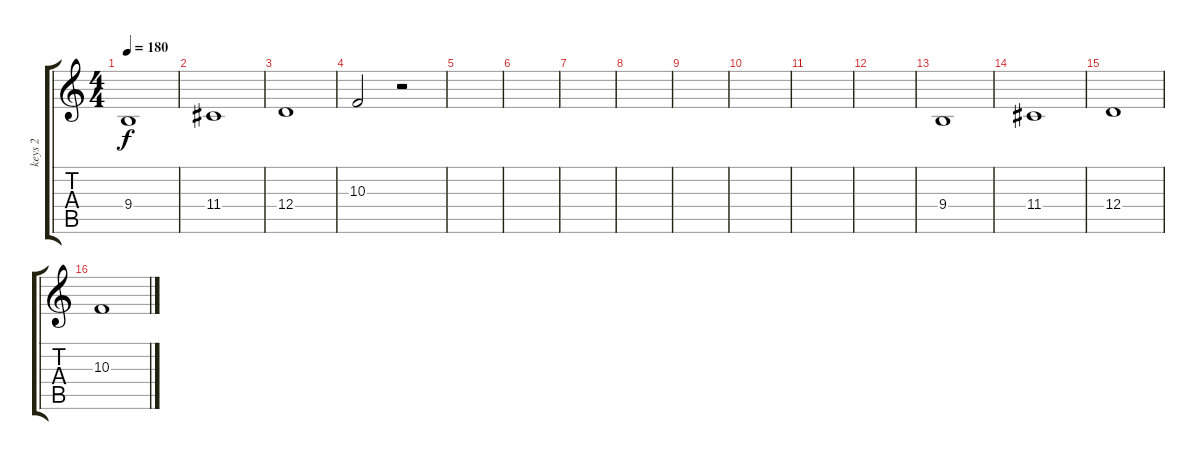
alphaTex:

\track ("keys 2" "keys 2") {instrument choiraahs}
\staff {score tabs}
\tuning (E4 B3 G3 D3 A2 E2) {hide}
\ts (4 4)
\tempo 180
\clef g2
\ks c
9.4.1{dy f} |
11.4.1 |
12.4.1 |
10.3.2 r.2 |
|
|
|
|
|
|
|
|
9.4.1 |
11.4.1 |
12.4.1 |
10.3.1
